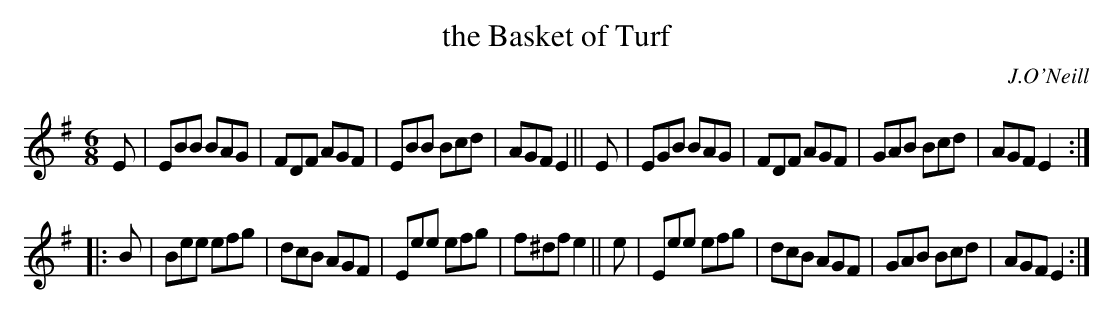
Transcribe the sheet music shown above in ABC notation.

X:1
T: the Basket of Turf
O: J.O'Neill
M: 6/8
L: 1/8
K: Em
E |\
EBB BAG | FDF AGF | EBB Bcd | AGF E2 || E |\
EGB BAG | FDF AGF | GAB Bcd | AGF E2 :|
|: B |\
Bee efg | dcB AGF | Eee efg | f^df e2 || e |\
Eee efg | dcB AGF | GAB Bcd | AGF E2 :|
